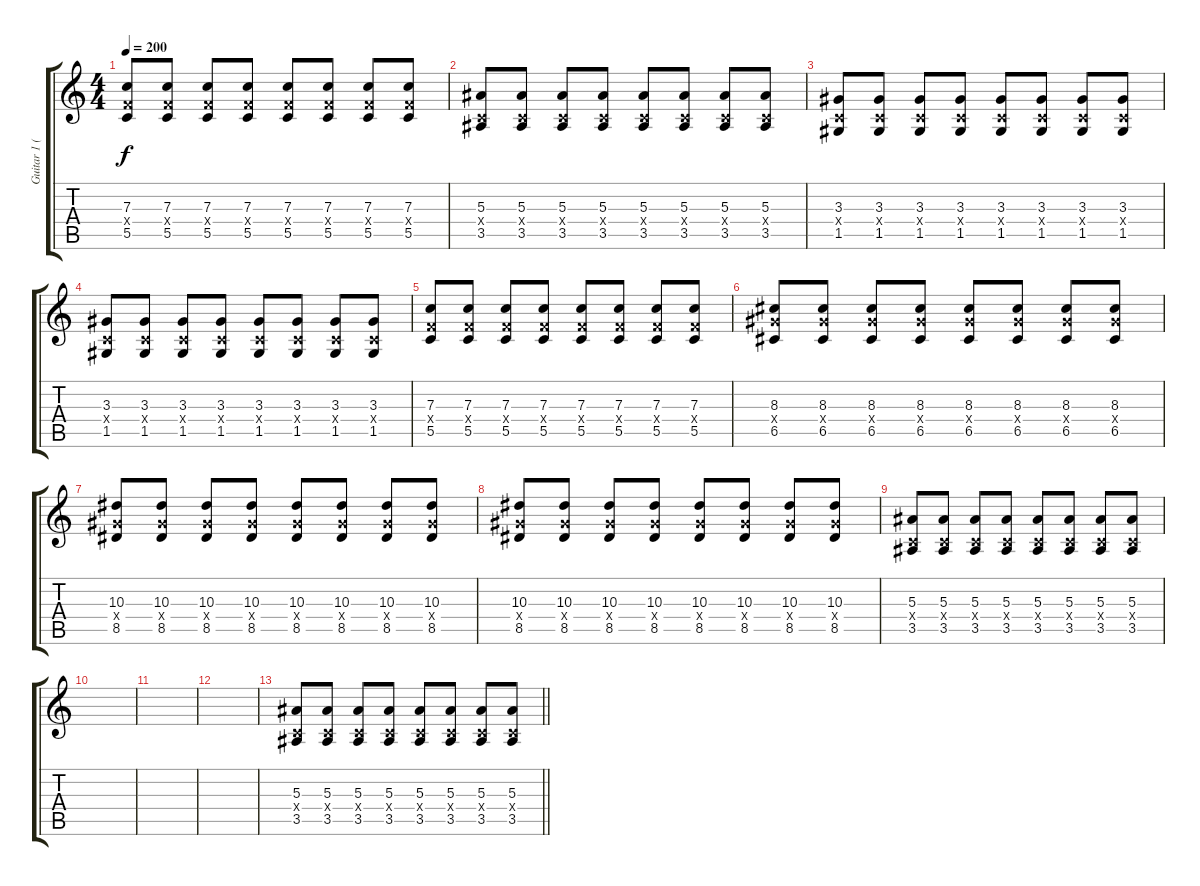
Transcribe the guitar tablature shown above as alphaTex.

\track ("Guitar 1 (Rhythm)" "Guitar 1 (") {instrument distortionguitar}
\staff {score tabs}
\tuning (D4 A3 F3 C3 G2 C2) {hide}
\ts (4 4)
\tempo 200
\clef g2
\ks c
(7.3 5.4{x} 5.5).8{dy f} (7.3 5.4{x} 5.5).8 (7.3 5.4{x} 5.5).8 (7.3 5.4{x} 5.5).8 (7.3 5.4{x} 5.5).8 (7.3 5.4{x} 5.5).8 (7.3 5.4{x} 5.5).8 (7.3 5.4{x} 5.5).8 |
(5.3 0.4{x} 3.5).8 (5.3 0.4{x} 3.5).8 (5.3 0.4{x} 3.5).8 (5.3 0.4{x} 3.5).8 (5.3 0.4{x} 3.5).8 (5.3 0.4{x} 3.5).8 (5.3 0.4{x} 3.5).8 (5.3 0.4{x} 3.5).8 |
(3.3 0.4{x} 1.5).8 (3.3 0.4{x} 1.5).8 (3.3 0.4{x} 1.5).8 (3.3 0.4{x} 1.5).8 (3.3 0.4{x} 1.5).8 (3.3 0.4{x} 1.5).8 (3.3 0.4{x} 1.5).8 (3.3 0.4{x} 1.5).8 |
(3.3 0.4{x} 1.5).8 (3.3 0.4{x} 1.5).8 (3.3 0.4{x} 1.5).8 (3.3 0.4{x} 1.5).8 (3.3 0.4{x} 1.5).8 (3.3 0.4{x} 1.5).8 (3.3 0.4{x} 1.5).8 (3.3 0.4{x} 1.5).8 |
(7.3 5.4{x} 5.5).8 (7.3 5.4{x} 5.5).8 (7.3 5.4{x} 5.5).8 (7.3 5.4{x} 5.5).8 (7.3 5.4{x} 5.5).8 (7.3 5.4{x} 5.5).8 (7.3 5.4{x} 5.5).8 (7.3 5.4{x} 5.5).8 |
(8.3 8.4{x} 6.5).8 (8.3 8.4{x} 6.5).8 (8.3 8.4{x} 6.5).8 (8.3 8.4{x} 6.5).8 (8.3 8.4{x} 6.5).8 (8.3 8.4{x} 6.5).8 (8.3 8.4{x} 6.5).8 (8.3 8.4{x} 6.5).8 |
(10.3 8.4{x} 8.5).8 (10.3 8.4{x} 8.5).8 (10.3 8.4{x} 8.5).8 (10.3 8.4{x} 8.5).8 (10.3 8.4{x} 8.5).8 (10.3 8.4{x} 8.5).8 (10.3 8.4{x} 8.5).8 (10.3 8.4{x} 8.5).8 |
(10.3 8.4{x} 8.5).8 (10.3 8.4{x} 8.5).8 (10.3 8.4{x} 8.5).8 (10.3 8.4{x} 8.5).8 (10.3 8.4{x} 8.5).8 (10.3 8.4{x} 8.5).8 (10.3 8.4{x} 8.5).8 (10.3 8.4{x} 8.5).8 |
(5.3 0.4{x} 3.5).8 (5.3 0.4{x} 3.5).8 (5.3 0.4{x} 3.5).8 (5.3 0.4{x} 3.5).8 (5.3 0.4{x} 3.5).8 (5.3 0.4{x} 3.5).8 (5.3 0.4{x} 3.5).8 (5.3 0.4{x} 3.5).8 |
|
|
|
\barLineRight lightlight
(5.3 0.4{x} 3.5).8 (5.3 0.4{x} 3.5).8 (5.3 0.4{x} 3.5).8 (5.3 0.4{x} 3.5).8 (5.3 0.4{x} 3.5).8 (5.3 0.4{x} 3.5).8 (5.3 0.4{x} 3.5).8 (5.3 0.4{x} 3.5).8
